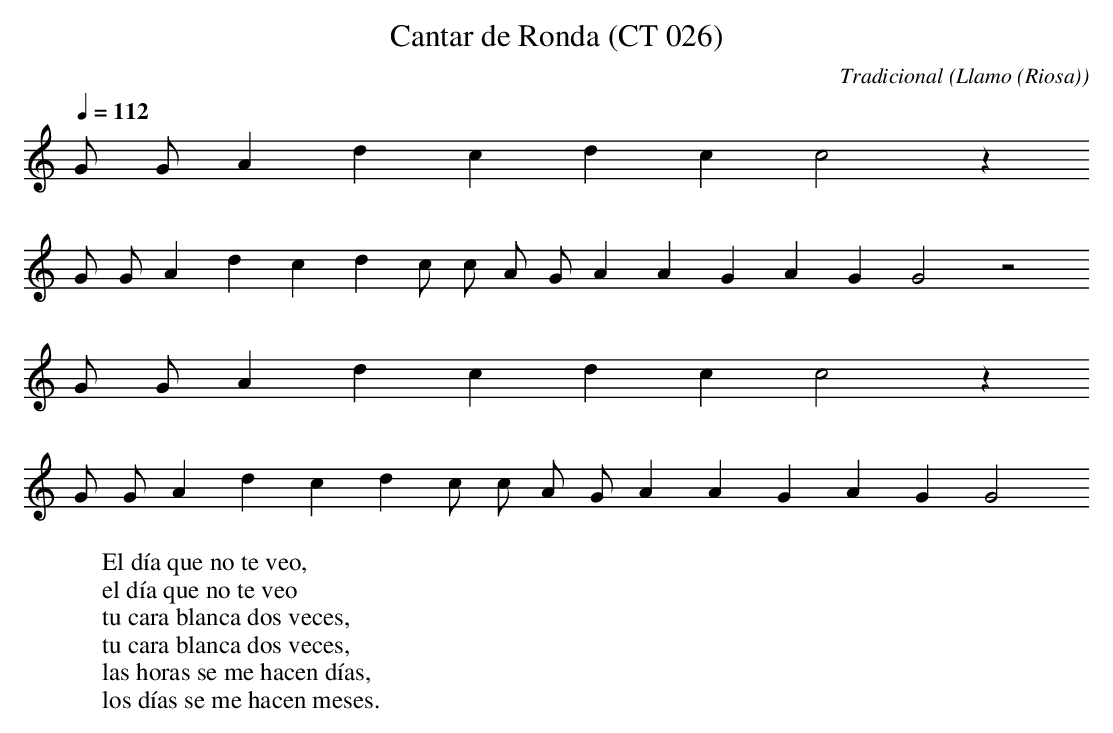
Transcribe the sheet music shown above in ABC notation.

X:1
T:Cantar de Ronda (CT 026)
C:Tradicional
O:Llamo (Riosa)
M:Llibre
L:1/8
Q:1/4=112
K:C
G G A2 d2 c2 d2 c2 c4 z2
G G A2 d2 c2 d2 c c A G A2 A2 G2 A2 G2 G4 z4
G G A2 d2 c2 d2 c2 c4 z2
G G A2 d2 c2 d2 c c A G A2 A2 G2 A2 G2 G4
W:El día que no te veo,
W:el día que no te veo
W:tu cara blanca dos veces,
W:tu cara blanca dos veces,
W:las horas se me hacen días,
W:los días se me hacen meses.
W:
